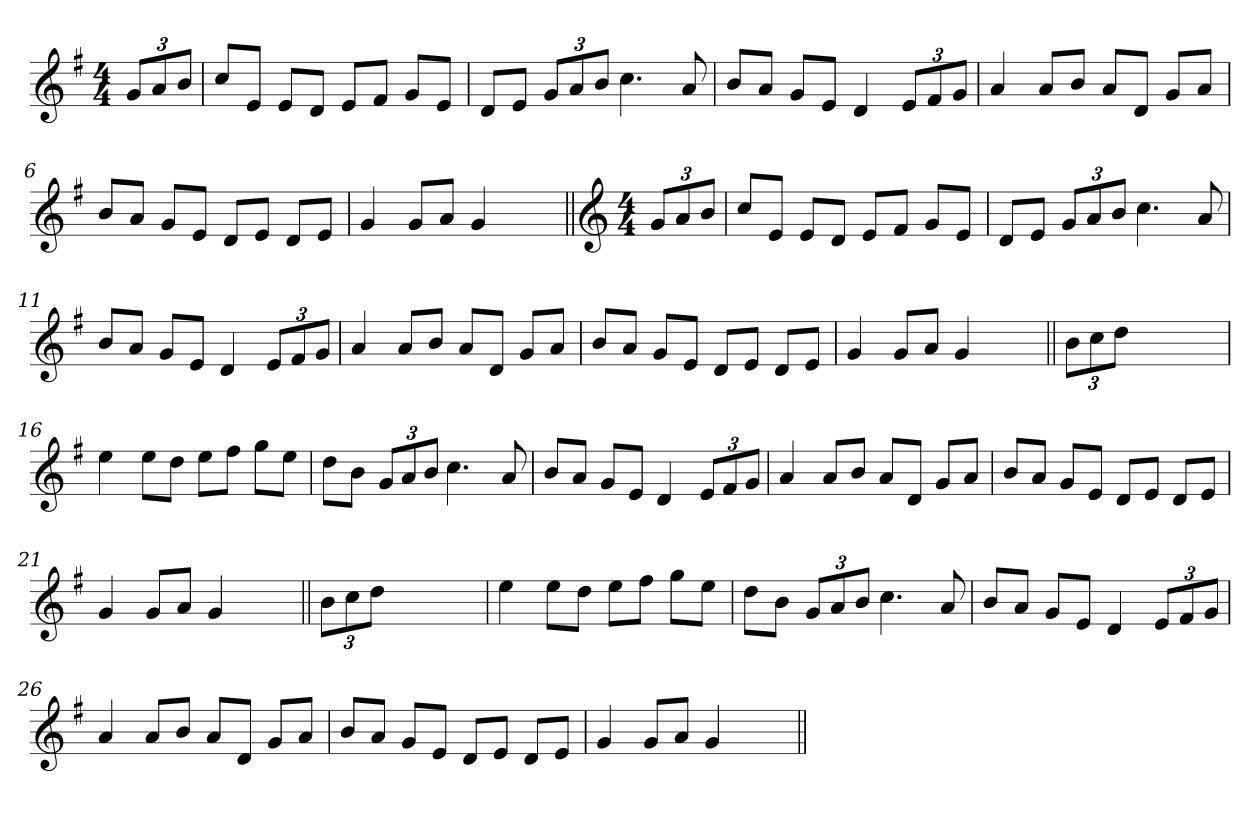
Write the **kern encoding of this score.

**kern
*part1
*staff1
*clefG2
*k[f#]
*G:
*M4/4
=1
12g/L
12a/
12b/J
=2
8cc/L
8e/J
8e/L
8d/J
8e/L
8f#/J
8g/L
8e/J
=3
8d/L
8e/J
12g/L
12a/
12b/J
4.cc\
8a/
=4
8b/L
8a/J
8g/L
8e/J
4d/
12e/L
12f#/
12g/J
=5
4a/
8a/L
8b/J
8a/L
8d/J
8g/L
8a/J
=6
8b/L
8a/J
8g/L
8e/J
8d/L
8e/J
8d/L
8e/J
!!LO:LB:g=z
=7
4g/
8g/L
8a/J
4g/
4ryy
=8||
*clefG2
*M4/4
12g/L
12a/
12b/J
=9
8cc/L
8e/J
8e/L
8d/J
8e/L
8f#/J
8g/L
8e/J
=10
8d/L
8e/J
12g/L
12a/
12b/J
4.cc\
8a/
=11
8b/L
8a/J
8g/L
8e/J
4d/
12e/L
12f#/
12g/J
=12
4a/
8a/L
8b/J
8a/L
8d/J
8g/L
8a/J
!!LO:LB:g=z
=13
8b/L
8a/J
8g/L
8e/J
8d/L
8e/J
8d/L
8e/J
=14
4g/
8g/L
8a/J
4g/
4ryy
=15||
12b\L
12cc\
12dd\J
2.ryy
=16
4ee\
8ee\L
8dd\J
8ee\L
8ff#\J
8gg\L
8ee\J
=17
8dd\L
8b\J
12g/L
12a/
12b/J
4.cc\
8a/
=18
8b/L
8a/J
8g/L
8e/J
4d/
12e/L
12f#/
12g/J
!!LO:LB:g=z
=19
4a/
8a/L
8b/J
8a/L
8d/J
8g/L
8a/J
=20
8b/L
8a/J
8g/L
8e/J
8d/L
8e/J
8d/L
8e/J
=21
4g/
8g/L
8a/J
4g/
4ryy
=22||
12b\L
12cc\
12dd\J
2.ryy
=23
4ee\
8ee\L
8dd\J
8ee\L
8ff#\J
8gg\L
8ee\J
=24
8dd\L
8b\J
12g/L
12a/
12b/J
4.cc\
8a/
!!LO:LB:g=z
=25
8b/L
8a/J
8g/L
8e/J
4d/
12e/L
12f#/
12g/J
=26
4a/
8a/L
8b/J
8a/L
8d/J
8g/L
8a/J
=27
8b/L
8a/J
8g/L
8e/J
8d/L
8e/J
8d/L
8e/J
=28
4g/
8g/L
8a/J
4g/
4ryy
=||
*-
